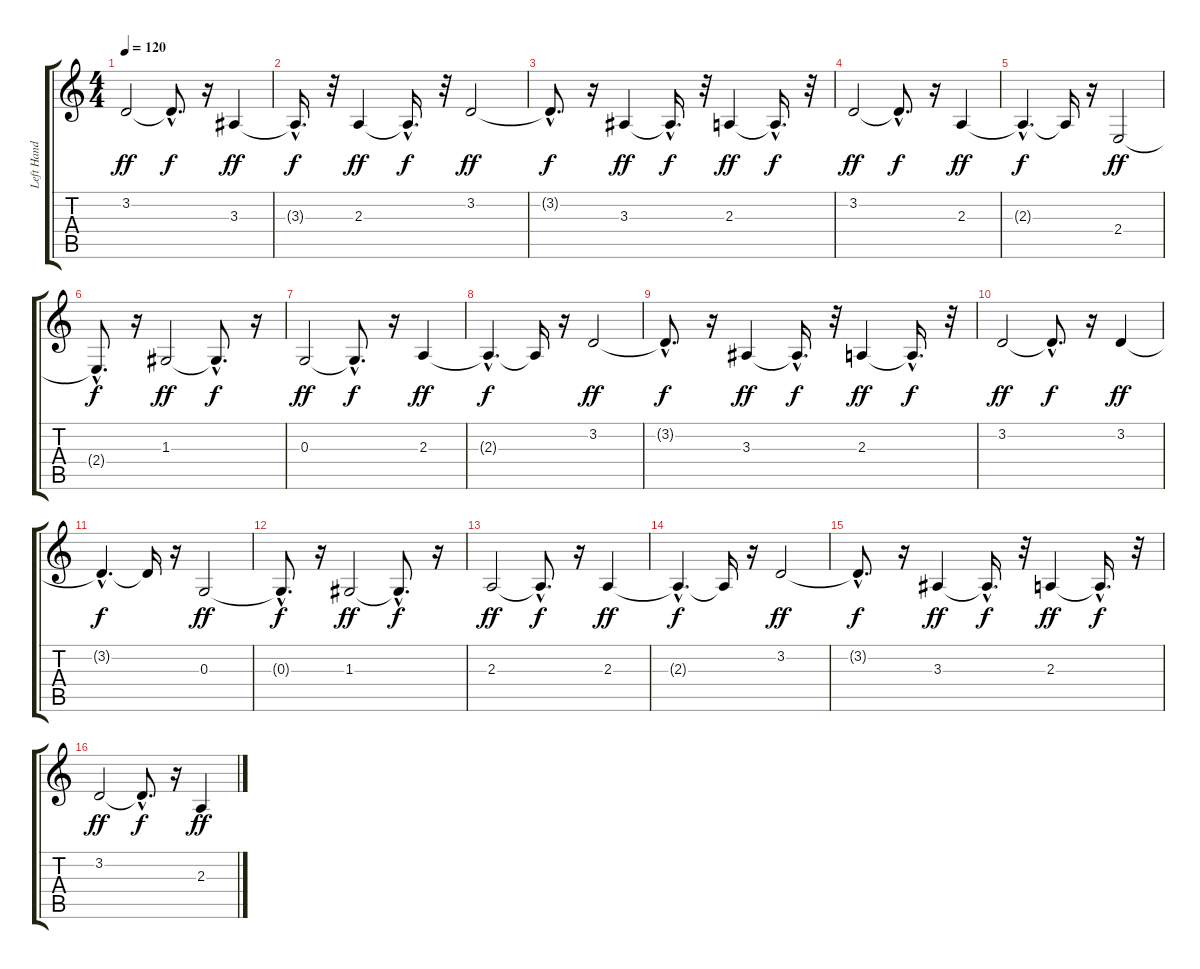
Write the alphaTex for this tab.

\track ("Left Hand" "Left Hand") {instrument acousticgrandpiano}
\staff {score tabs}
\tuning (E4 B3 G3 D3 A2 E2) {hide}
\ts (4 4)
\tempo 120
\clef g2
\ks c
3.2.2{dy ff instrument acousticgrandpiano} 3.2{hac t}.8{d dy f} r.16 3.3.4{dy ff} |
3.3{hac t}.16{d dy f} r.32 2.3.4{dy ff} 2.3{hac t}.16{d dy f} r.32 3.2.2{dy ff} |
3.2{hac t}.8{d dy f} r.16 3.3.4{dy ff} 3.3{hac t}.16{d dy f} r.32 2.3.4{dy ff} 2.3{hac t}.16{d dy f} r.32 |
3.2.2{dy ff} 3.2{hac t}.8{d dy f} r.16 2.3.4{dy ff} |
2.3{hac t}.4{d dy f} 2.3{t}.16 r.16 2.4.2{dy ff} |
2.4{hac t}.8{d dy f} r.16 1.3.2{dy ff} 1.3{hac t}.8{d dy f} r.16 |
0.3.2{dy ff} 0.3{hac t}.8{d dy f} r.16 2.3.4{dy ff} |
2.3{hac t}.4{d dy f} 2.3{t}.16 r.16 3.2.2{dy ff} |
3.2{hac t}.8{d dy f} r.16 3.3.4{dy ff} 3.3{hac t}.16{d dy f} r.32 2.3.4{dy ff} 2.3{hac t}.16{d dy f} r.32 |
3.2.2{dy ff} 3.2{hac t}.8{d dy f} r.16 3.2.4{dy ff} |
3.2{hac t}.4{d dy f} 3.2{t}.16 r.16 0.3.2{dy ff} |
0.3{hac t}.8{d dy f} r.16 1.3.2{dy ff} 1.3{hac t}.8{d dy f} r.16 |
2.3.2{dy ff} 2.3{hac t}.8{d dy f} r.16 2.3.4{dy ff} |
2.3{hac t}.4{d dy f} 2.3{t}.16 r.16 3.2.2{dy ff} |
3.2{hac t}.8{d dy f} r.16 3.3.4{dy ff} 3.3{hac t}.16{d dy f} r.32 2.3.4{dy ff} 2.3{hac t}.16{d dy f} r.32 |
3.2.2{dy ff} 3.2{hac t}.8{d dy f} r.16 2.3.4{dy ff}
